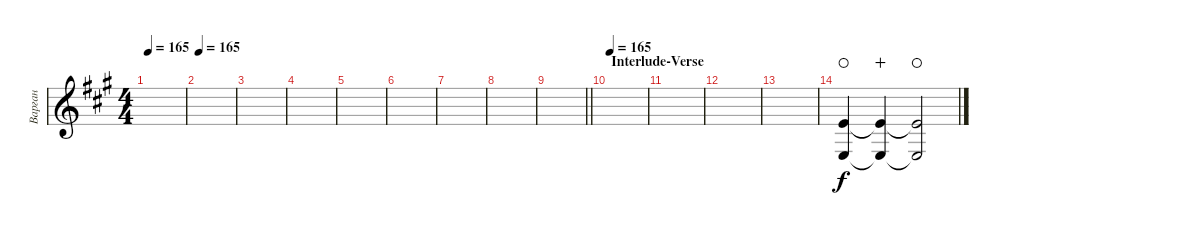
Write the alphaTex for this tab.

\track ("Варган" "Варган") {mute instrument acousticguitarnylon}
\staff {score}
\tuning (E4 B3 G3 D3 A2 E2) {hide}
\ts (4 4)
\tempo 165
\clef g2
\ks f#minor
|
\tempo 165
|
|
|
|
|
|
|
\barLineRight lightlight
|
\section ("" "Interlude-Verse")
\tempo 165
|
|
|
|
(2.4 0.6).4{dy f waho} (2.4{t} 0.6{t}).4{wahc} (2.4{t} 0.6{t}).2{waho}
